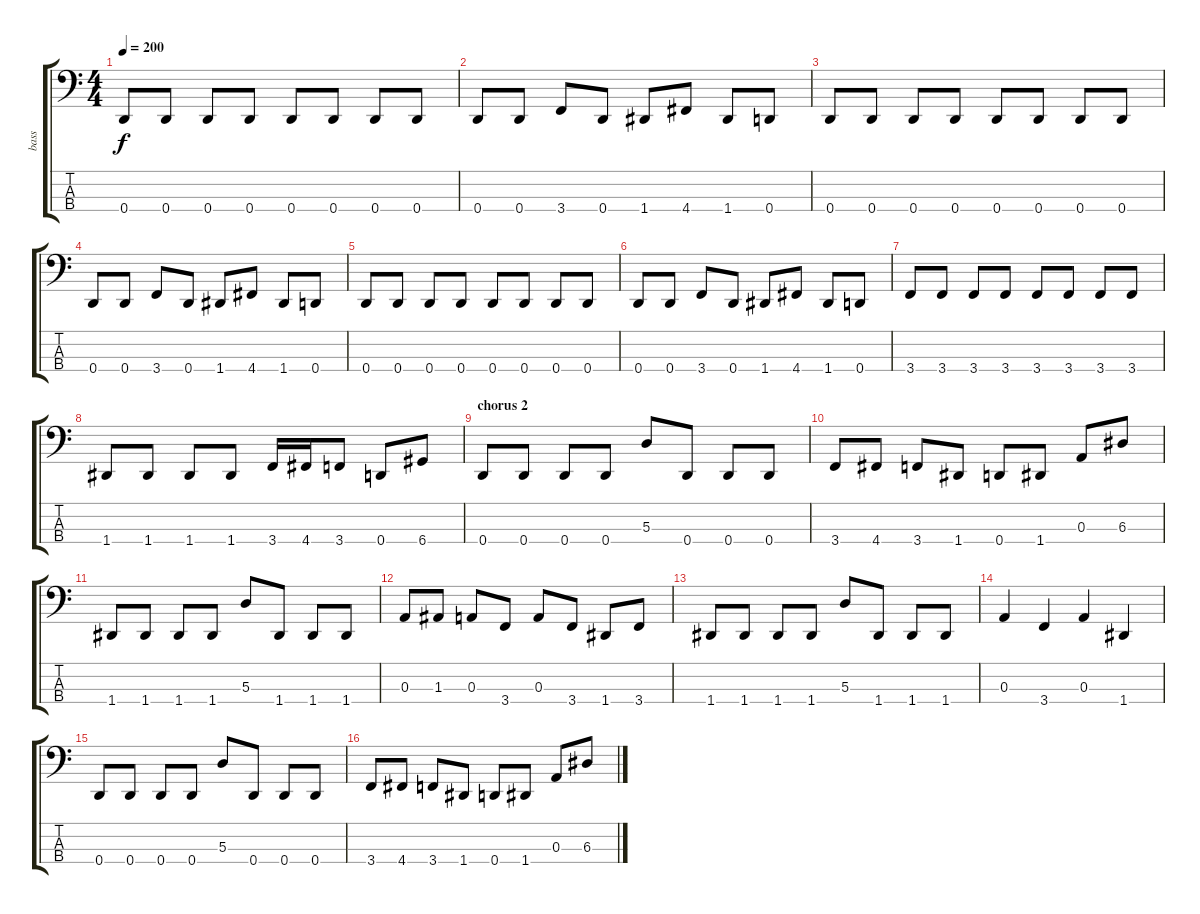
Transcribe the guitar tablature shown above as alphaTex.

\track ("bass" "bass") {instrument electricbasspick}
\staff {score tabs}
\tuning (G2 D2 A1 D1) {hide}
\ts (4 4)
\tempo 200
\clef f4
\ks c
0.4.8{dy f} 0.4.8 0.4.8 0.4.8 0.4.8 0.4.8 0.4.8 0.4.8 |
0.4.8 0.4.8 3.4.8 0.4.8 1.4.8 4.4.8 1.4.8 0.4.8 |
0.4.8 0.4.8 0.4.8 0.4.8 0.4.8 0.4.8 0.4.8 0.4.8 |
0.4.8 0.4.8 3.4.8 0.4.8 1.4.8 4.4.8 1.4.8 0.4.8 |
0.4.8 0.4.8 0.4.8 0.4.8 0.4.8 0.4.8 0.4.8 0.4.8 |
0.4.8 0.4.8 3.4.8 0.4.8 1.4.8 4.4.8 1.4.8 0.4.8 |
3.4.8 3.4.8 3.4.8 3.4.8 3.4.8 3.4.8 3.4.8 3.4.8 |
1.4.8 1.4.8 1.4.8 1.4.8 3.4.16 4.4.16 3.4.8 0.4.8 6.4.8 |
\section ("" "chorus 2")
0.4.8 0.4.8 0.4.8 0.4.8 5.3.8 0.4.8 0.4.8 0.4.8 |
3.4.8 4.4.8 3.4.8 1.4.8 0.4.8 1.4.8 0.3.8 6.3.8 |
1.4.8 1.4.8 1.4.8 1.4.8 5.3.8 1.4.8 1.4.8 1.4.8 |
0.3.8 1.3.8 0.3.8 3.4.8 0.3.8 3.4.8 1.4.8 3.4.8 |
1.4.8 1.4.8 1.4.8 1.4.8 5.3.8 1.4.8 1.4.8 1.4.8 |
0.3.4 3.4.4 0.3.4 1.4.4 |
0.4.8 0.4.8 0.4.8 0.4.8 5.3.8 0.4.8 0.4.8 0.4.8 |
3.4.8 4.4.8 3.4.8 1.4.8 0.4.8 1.4.8 0.3.8 6.3.8
